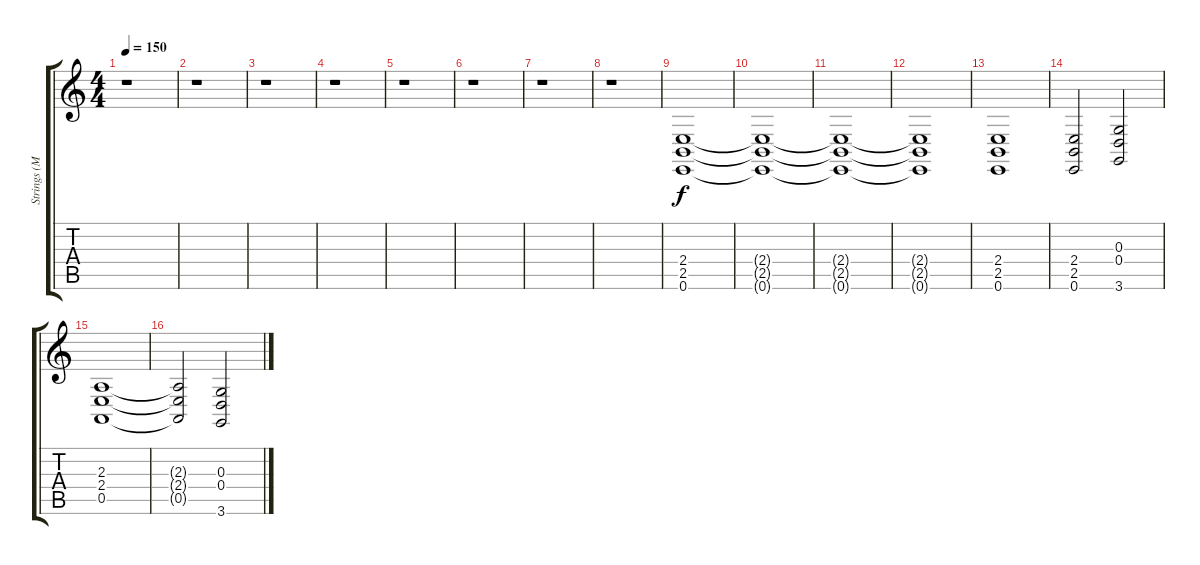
\track ("Strings (MIDI)" "Strings (M") {instrument violin}
\staff {score tabs}
\tuning (E4 B3 G3 D3 A2 E2) {hide}
\ts (4 4)
\tempo 150
\clef g2
\ks c
r.1{dy f} |
r.1 |
r.1 |
r.1 |
r.1 |
r.1 |
r.1 |
r.1 |
(2.4 2.5 0.6).1 |
(2.4{t} 2.5{t} 0.6{t}).1 |
(2.4{t} 2.5{t} 0.6{t}).1 |
(2.4{t} 2.5{t} 0.6{t}).1 |
(2.4 2.5 0.6).1 |
(2.4 2.5 0.6).2 (0.3 0.4 3.6).2 |
(2.3 2.4 0.5).1 |
(2.3{t} 2.4{t} 0.5{t}).2 (0.3 0.4 3.6).2
